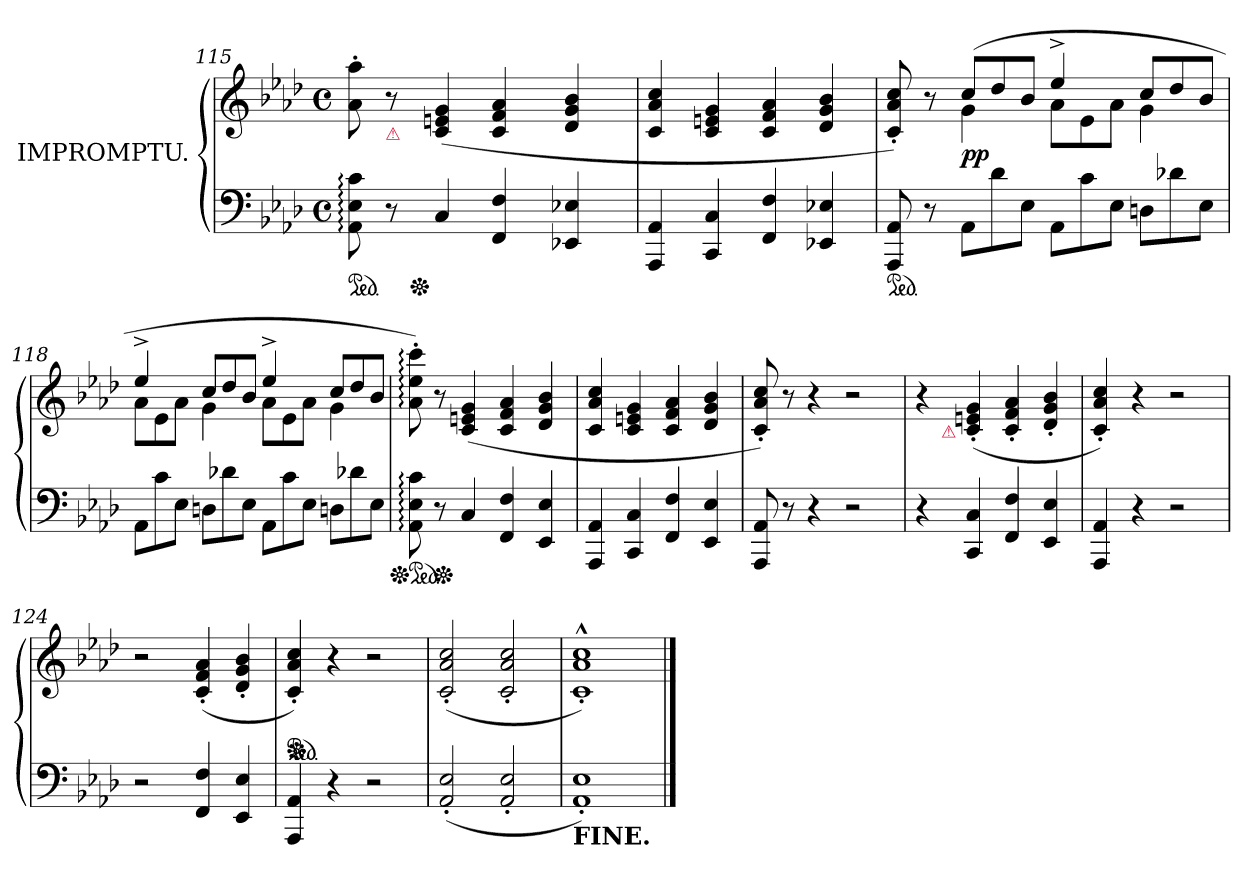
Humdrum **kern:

**kern	**kern	**dynam
*part1	*part1	*part1
*staff2	*staff1	*staff1/2
*I"IMPROMPTU.	*	*
*clefF4	*clefG2	*
*k[b-e-a-d-]	*k[b-e-a-d-]	*
*A-:	*A-:	*
*M4/4	*M4/4	*
*met(c)	*met(c)	*
*ped	*	*
=115	=115	=115
*	*^	*
8AA-:\ 8E-:\ 8c:\	8a-'>\ 8aa-'>\	8.ryy	.
!	!LO:TX:b:i:color=crimson:t=⚠	!	!
8r	8r	.	.
*Xped	*	*	*
.	.	2ryy	.
4C/	(>4c/ 4en/ 4g/	.	.
4FF/ 4F/	4c/ 4f/ 4a-/	.	.
.	.	4ryy	.
4EE-X/ 4E-X/	4d-/ 4g/ 4b-/	.	.
.	.	16ryy	.
*	*v	*v	*
=116	=116	=116
4AAA-/ 4AA-/	4c/ 4a-/ 4cc/	.
4CC/ 4C/	4c/ 4en/ 4g/	.
4FF/ 4F/	4c/ 4f/ 4a-/	.
4EE-X/ 4E-X/	4d-/ 4g/ 4b-/	.
=117	=117	=117
*	*^	*
*ped	*	*	*
8AAA-/ 8AA-/	8c'> 8a-'> 8cc'>)	4ryy	.
8r	8r	.	.
*Xtuplet	*Xtuplet	*	*
12AA-\L	(>12cc/L	4g	pp
12d-	12dd-	.	.
12E-J	12b-J	.	.
12AA-\L	4ee-^>/	12a-L	.
12c	.	12e-	.
12E-J	.	12a-J	.
12Dn\L	12cc/L	4g	.
12d-X	12dd-	.	.
12E-J	12b-J	.	.
=118	=118	=118	=118
12AA-\L	4ee-^>/	12a-L	.
12c	.	12e-	.
12E-J	.	12a-J	.
12Dn\L	12cc/L	4g	.
12d-X	12dd-	.	.
12E-J	12b-J	.	.
12AA-\L	4ee-^>/	12a-L	.
12c	.	12e-	.
12E-J	.	12a-J	.
12Dn\L	12cc/L	4g	.
12d-X	12dd-	.	.
12E-J	12b-J	.	.
*	*v	*v	*
=119	=119	=119
!LO:TX:a:color=crimson:t=⚠	!	!
*Xped	*	*
*ped	*	*
8AA-:\ 8E-:\ 8c:\	8a-:'>\ 8ee-:'>\ 8ccc:'>\)	.
*Xped	*	*
8r	8r	.
4C/	(>4c/ 4en/ 4g/	.
4FF/ 4F/	4c/ 4f/ 4a-/	.
4EE-/ 4E-/	4d-/ 4g/ 4b-/	.
=120	=120	=120
4AAA-/ 4AA-/	4c/ 4a-/ 4cc/	.
4CC/ 4C/	4c/ 4en/ 4g/	.
4FF/ 4F/	4c/ 4f/ 4a-/	.
4EE-/ 4E-/	4d-/ 4g/ 4b-/	.
=121	=121	=121
8AAA-/ 8AA-/	8c'>/ 8a-'>/ 8cc'>/)	.
8r	8r	.
4r	4r	.
2r	2r	.
=122	=122	=122
*	*^	*
4r	4r	8ryy	.
!	!	!LO:TX:b:i:color=crimson:t=⚠	!
.	.	2..ryy	.
4CC/ 4C/	(>4c'>/ 4en'>/ 4g'>/	.	.
4FF/ 4F/	4c'>/ 4f'>/ 4a-'>/	.	.
4EE-/ 4E-/	4d-'>/ 4g'>/ 4b-'>/	.	.
*	*v	*v	*
=123	=123	=123
4AAA-/ 4AA-/	4c'>/ 4a-'>/ 4cc'>/)	.
4r	4r	.
2r	2r	.
=124	=124	=124
2r	2r	.
4FF/ 4F/	(>4c'>/ 4f'>/ 4a-'>/	.
4EE-/ 4E-/	4d-'>/ 4g'>/ 4b-'>/	.
=125	=125	=125
*	*ped	*
*	*Xped	*
4AAA-/ 4AA-/	4c'>/ 4a-'>/ 4cc'>/)	.
4r	4r	.
2r	2r	.
=126	=126	=126
(<2AA-'/ 2E-'/	(>2c'>/ 2a-'>/ 2cc'>/	.
2AA-'/ 2E-'/	2c'>/ 2a-'>/ 2cc'>/	.
=127	=127	=127
!LO:TX:b:B:t=FINE.	!	!
1AA-' 1E-')	1c'>^^> 1a-'>^^> 1cc'>^^>)	.
==	==	==
*-	*-	*-
